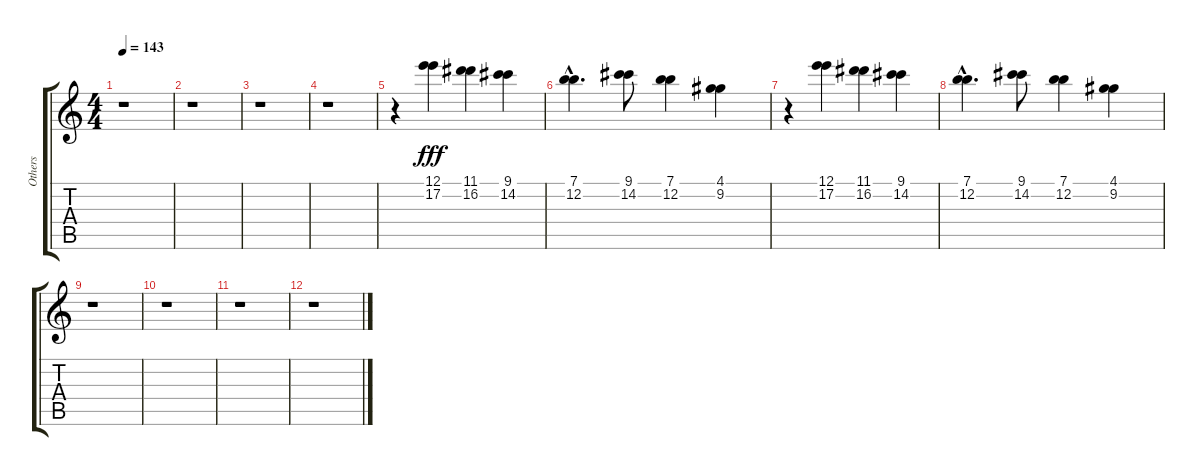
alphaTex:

\track ("Others" "Others") {instrument acousticguitarnylon}
\staff {score tabs}
\tuning (E4 B3 G3 D3 A2 E2) {hide}
\ts (4 4)
\tempo 143
\clef g2
\ks c
r.1{dy f} |
r.1 |
r.1 |
r.1 |
r.4{volume 16 instrument harmonica} (12.1 17.2).4{dy fff} (11.1 16.2).4 (9.1 14.2).4 |
(7.1{hac} 12.2{hac}).4{d} (9.1 14.2).8 (7.1 12.2).4 (4.1 9.2).4 |
r.4{volume 16 instrument harmonica} (12.1 17.2).4 (11.1 16.2).4 (9.1 14.2).4 |
(7.1{hac} 12.2{hac}).4{d} (9.1 14.2).8 (7.1 12.2).4 (4.1 9.2).4 |
r.1 |
r.1 |
r.1 |
r.1
